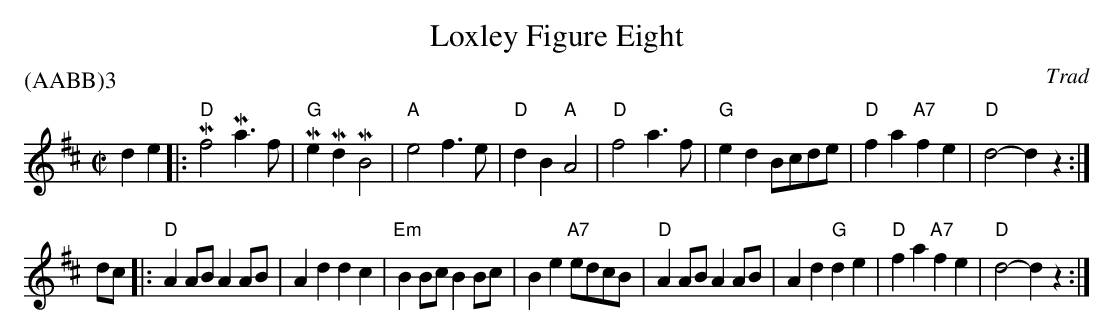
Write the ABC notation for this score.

X:1
T: Loxley Figure Eight
O: Trad
M: C|
L: 1/8
P: (AABB)3
K: D
d2e2 \
|: "D"Mf4 Ma3f | "G"Me2Md2 MB4 | "A"e4 f3e | "D"d2B2 "A"A4 \
|  "D"f4 a3f | "G"e2d2 Bcde | "D"f2a2 "A7"f2e2 | "D"d4- d2z2 :|
dc \
|: "D"A2AB A2AB | A2d2 d2c2 | "Em"B2Bc B2Bc | B2e2 "A7"edcB \
|  "D"A2AB A2AB | A2d2 "G"d2e2 | "D"f2a2 "A7"f2e2 | "D"d4- d2z2 :|
